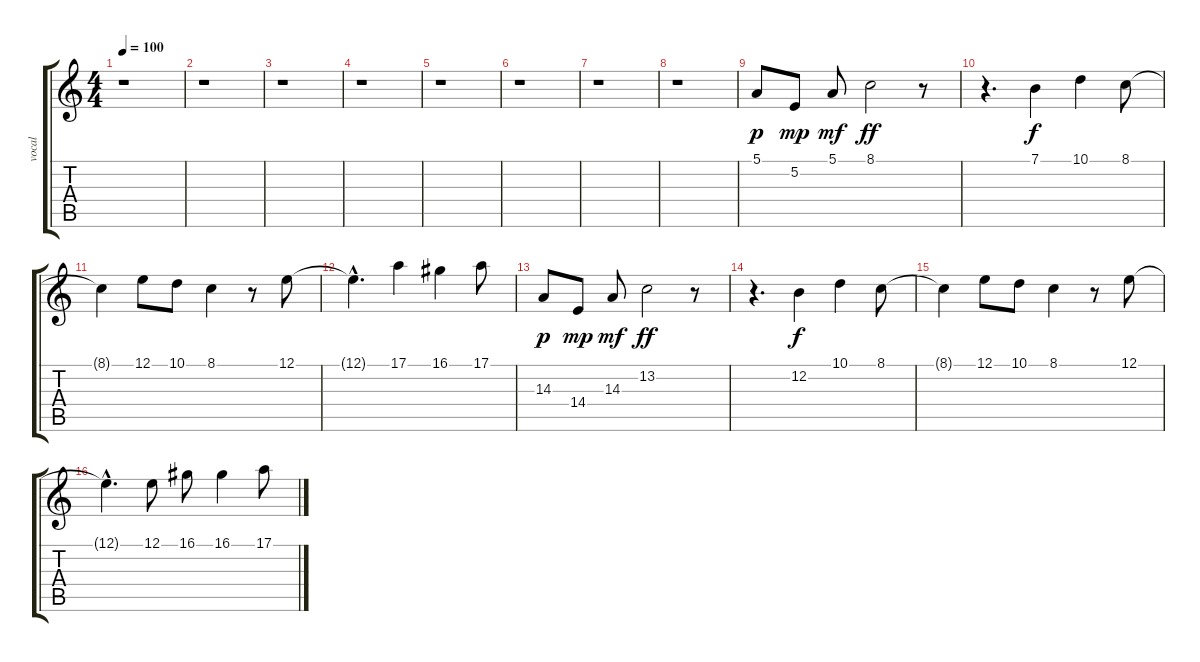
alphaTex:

\track ("vocal" "vocal") {instrument electricpiano1}
\staff {score tabs}
\tuning (E4 B3 G3 D3 A2 E2) {hide}
\ts (4 4)
\tempo 100
\clef g2
\ks c
r.1{dy f} |
r.1 |
r.1 |
r.1 |
r.1 |
r.1 |
r.1 |
r.1 |
5.1.8{dy p} 5.2.8{dy mp} 5.1.8{dy mf} 8.1.2{dy ff} r.8 |
r.4{d} 7.1.4{dy f} 10.1.4 8.1.8 |
8.1{t}.4 12.1.8 10.1.8 8.1.4 r.8 12.1.8 |
12.1{hac t}.4{d} 17.1.4 16.1.4 17.1.8 |
14.3.8{dy p} 14.4.8{dy mp} 14.3.8{dy mf} 13.2.2{dy ff} r.8 |
r.4{d} 12.2.4{dy f} 10.1.4 8.1.8 |
8.1{t}.4 12.1.8 10.1.8 8.1.4 r.8 12.1.8 |
12.1{hac t}.4{d} 12.1.8 16.1.8 16.1.4 17.1.8
